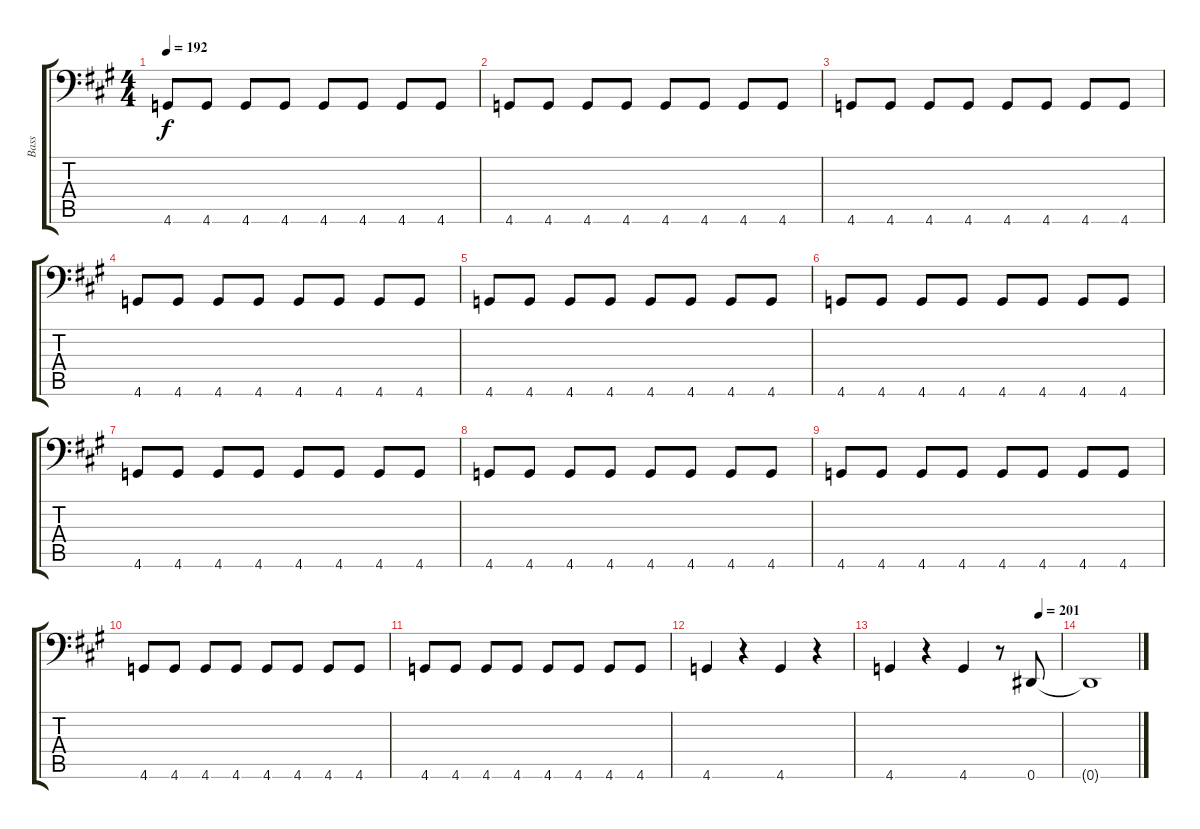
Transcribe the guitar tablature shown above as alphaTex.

\track ("Bass" "Bass") {instrument electricbasspick}
\staff {score tabs}
\tuning (Eb3 Bb2 Gb2 Db2 Ab1 Eb1) {hide}
\ts (4 4)
\tempo 192
\clef f4
\ks a
4.6.8{dy f} 4.6.8 4.6.8 4.6.8 4.6.8 4.6.8 4.6.8 4.6.8 |
4.6.8 4.6.8 4.6.8 4.6.8 4.6.8 4.6.8 4.6.8 4.6.8 |
4.6.8 4.6.8 4.6.8 4.6.8 4.6.8 4.6.8 4.6.8 4.6.8 |
4.6.8 4.6.8 4.6.8 4.6.8 4.6.8 4.6.8 4.6.8 4.6.8 |
4.6.8 4.6.8 4.6.8 4.6.8 4.6.8 4.6.8 4.6.8 4.6.8 |
4.6.8 4.6.8 4.6.8 4.6.8 4.6.8 4.6.8 4.6.8 4.6.8 |
4.6.8 4.6.8 4.6.8 4.6.8 4.6.8 4.6.8 4.6.8 4.6.8 |
4.6.8 4.6.8 4.6.8 4.6.8 4.6.8 4.6.8 4.6.8 4.6.8 |
4.6.8 4.6.8 4.6.8 4.6.8 4.6.8 4.6.8 4.6.8 4.6.8 |
4.6.8 4.6.8 4.6.8 4.6.8 4.6.8 4.6.8 4.6.8 4.6.8 |
4.6.8 4.6.8 4.6.8 4.6.8 4.6.8 4.6.8 4.6.8 4.6.8 |
4.6.4 r.4 4.6.4 r.4 |
\tempo (201 0.875)
4.6.4 r.4 4.6.4 r.8 0.6.8 |
0.6{t}.1
